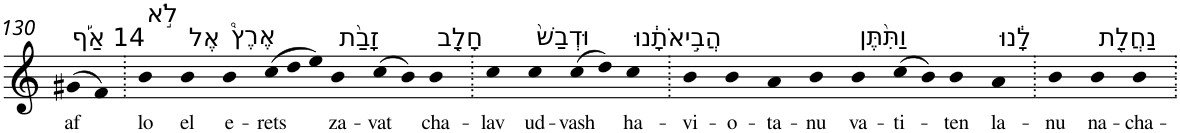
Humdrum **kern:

**kern	**text
*part1	*part1
*staff1	*staff1
*I"Piano	*
*I'Pno	*
!!LO:PB:g=z
*clefG2	*
*k[]	*
=130	=130
!LO:TX:a:t=14 אַ֡ף	!
!	!LO:LY:b
(>8g#X	af
8f)	.
=131.	=131.
!LO:TX:a:t=לֹ֣א	!
!	!LO:LY:b
4b	lo
!LO:TX:a:t=אֶל	!
!	!LO:LY:b
4b	el
!LO:TX:a:t=אֶרֶץ֩	!
!	!LO:LY:b
4b	e-
*Xtuplet	*
!	!LO:LY:b
(>12cc	-rets
12dd	.
12ee)	.
!LO:TX:a:t=זָבַ֨ת	!
!	!LO:LY:b
4b	za-
!	!LO:LY:b
(>8cc	-vat
8b)	.
!LO:TX:a:t=חָלָ֤ב	!
!	!LO:LY:b
4b	cha-
=132.	=132.
!	!LO:LY:b
4cc	-lav
!LO:TX:a:t=וּדְבַשׁ֙	!
!	!LO:LY:b
4cc	ud-
!	!LO:LY:b
(>8cc	-vash
8dd)	.
!LO:TX:a:t=הֲבִ֣יאֹתָ֔נוּ	!
!	!LO:LY:b
4cc	ha-
=133.	=133.
!	!LO:LY:b
4b	-vi-
!	!LO:LY:b
4b	-o-
!	!LO:LY:b
4a	-ta-
!	!LO:LY:b
4b	-nu
!LO:TX:a:t=וַתִּ֨תֶּן	!
!	!LO:LY:b
4b	va-
!	!LO:LY:b
(>8cc	-ti-
8b)	.
!	!LO:LY:b
4b	-ten
!LO:TX:a:t=לָ֔נוּ	!
!	!LO:LY:b
4a	la-
=134.	=134.
!	!LO:LY:b
4b	-nu
!LO:TX:a:t=נַחֲלַ֖ת	!
!	!LO:LY:b
4b	na-
!	!LO:LY:b
4b	-cha-
=.	=.
*-	*-
